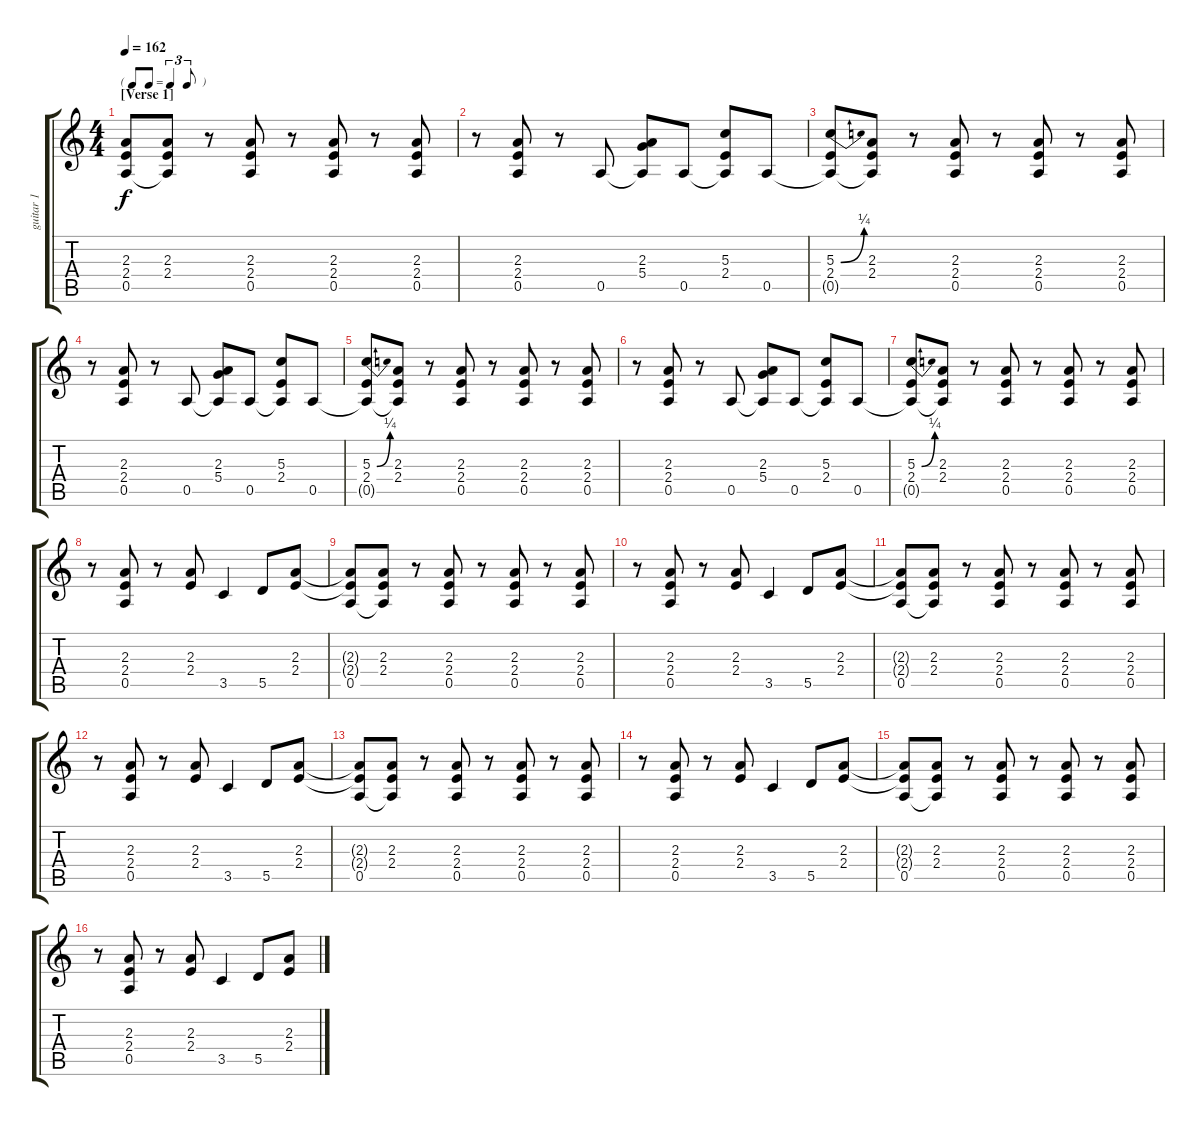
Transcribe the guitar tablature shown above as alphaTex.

\track ("guitar 1" "guitar 1") {instrument electricguitarjazz}
\staff {score tabs}
\tuning (E4 B3 G3 D3 A2 E2) {hide}
\ts (4 4)
\tf triplet8th
\section ("" "[Verse 1]")
\tempo 162
\clef g2
\ks c
(2.3 2.4 0.5).8{dy f instrument electricguitarjazz} (2.3 2.4 0.5{t}).8 r.8 (2.3 2.4 0.5).8 r.8 (2.3 2.4 0.5).8 r.8 (2.3 2.4 0.5).8 |
r.8 (2.3 2.4 0.5).8 r.8 0.5.8 (2.3 5.4 0.5{t}).8 0.5.8 (5.3 2.4 0.5{t}).8 0.5.8 |
(5.3{be (bend 0 0 60 1)} 2.4 0.5{t}).8 (2.3 2.4 0.5{t}).8 r.8 (2.3 2.4 0.5).8 r.8 (2.3 2.4 0.5).8 r.8 (2.3 2.4 0.5).8 |
r.8 (2.3 2.4 0.5).8 r.8 0.5.8 (2.3 5.4 0.5{t}).8 0.5.8 (5.3 2.4 0.5{t}).8 0.5.8 |
(5.3{be (bend 0 0 60 1)} 2.4 0.5{t}).8 (2.3 2.4 0.5{t}).8 r.8 (2.3 2.4 0.5).8 r.8 (2.3 2.4 0.5).8 r.8 (2.3 2.4 0.5).8 |
r.8 (2.3 2.4 0.5).8 r.8 0.5.8 (2.3 5.4 0.5{t}).8 0.5.8 (5.3 2.4 0.5{t}).8 0.5.8 |
(5.3{be (bend 0 0 60 1)} 2.4 0.5{t}).8 (2.3 2.4 0.5{t}).8 r.8 (2.3 2.4 0.5).8 r.8 (2.3 2.4 0.5).8 r.8 (2.3 2.4 0.5).8 |
r.8 (2.3 2.4 0.5).8 r.8 (2.3 2.4).8 3.5.4 5.5.8 (2.3 2.4).8 |
(2.3{t} 2.4{t} 0.5).8 (2.3 2.4 0.5{t}).8 r.8 (2.3 2.4 0.5).8 r.8 (2.3 2.4 0.5).8 r.8 (2.3 2.4 0.5).8 |
r.8 (2.3 2.4 0.5).8 r.8 (2.3 2.4).8 3.5.4 5.5.8 (2.3 2.4).8 |
(2.3{t} 2.4{t} 0.5).8 (2.3 2.4 0.5{t}).8 r.8 (2.3 2.4 0.5).8 r.8 (2.3 2.4 0.5).8 r.8 (2.3 2.4 0.5).8 |
r.8 (2.3 2.4 0.5).8 r.8 (2.3 2.4).8 3.5.4 5.5.8 (2.3 2.4).8 |
(2.3{t} 2.4{t} 0.5).8 (2.3 2.4 0.5{t}).8 r.8 (2.3 2.4 0.5).8 r.8 (2.3 2.4 0.5).8 r.8 (2.3 2.4 0.5).8 |
r.8 (2.3 2.4 0.5).8 r.8 (2.3 2.4).8 3.5.4 5.5.8 (2.3 2.4).8 |
(2.3{t} 2.4{t} 0.5).8 (2.3 2.4 0.5{t}).8 r.8 (2.3 2.4 0.5).8 r.8 (2.3 2.4 0.5).8 r.8 (2.3 2.4 0.5).8 |
r.8 (2.3 2.4 0.5).8 r.8 (2.3 2.4).8 3.5.4 5.5.8 (2.3 2.4).8
